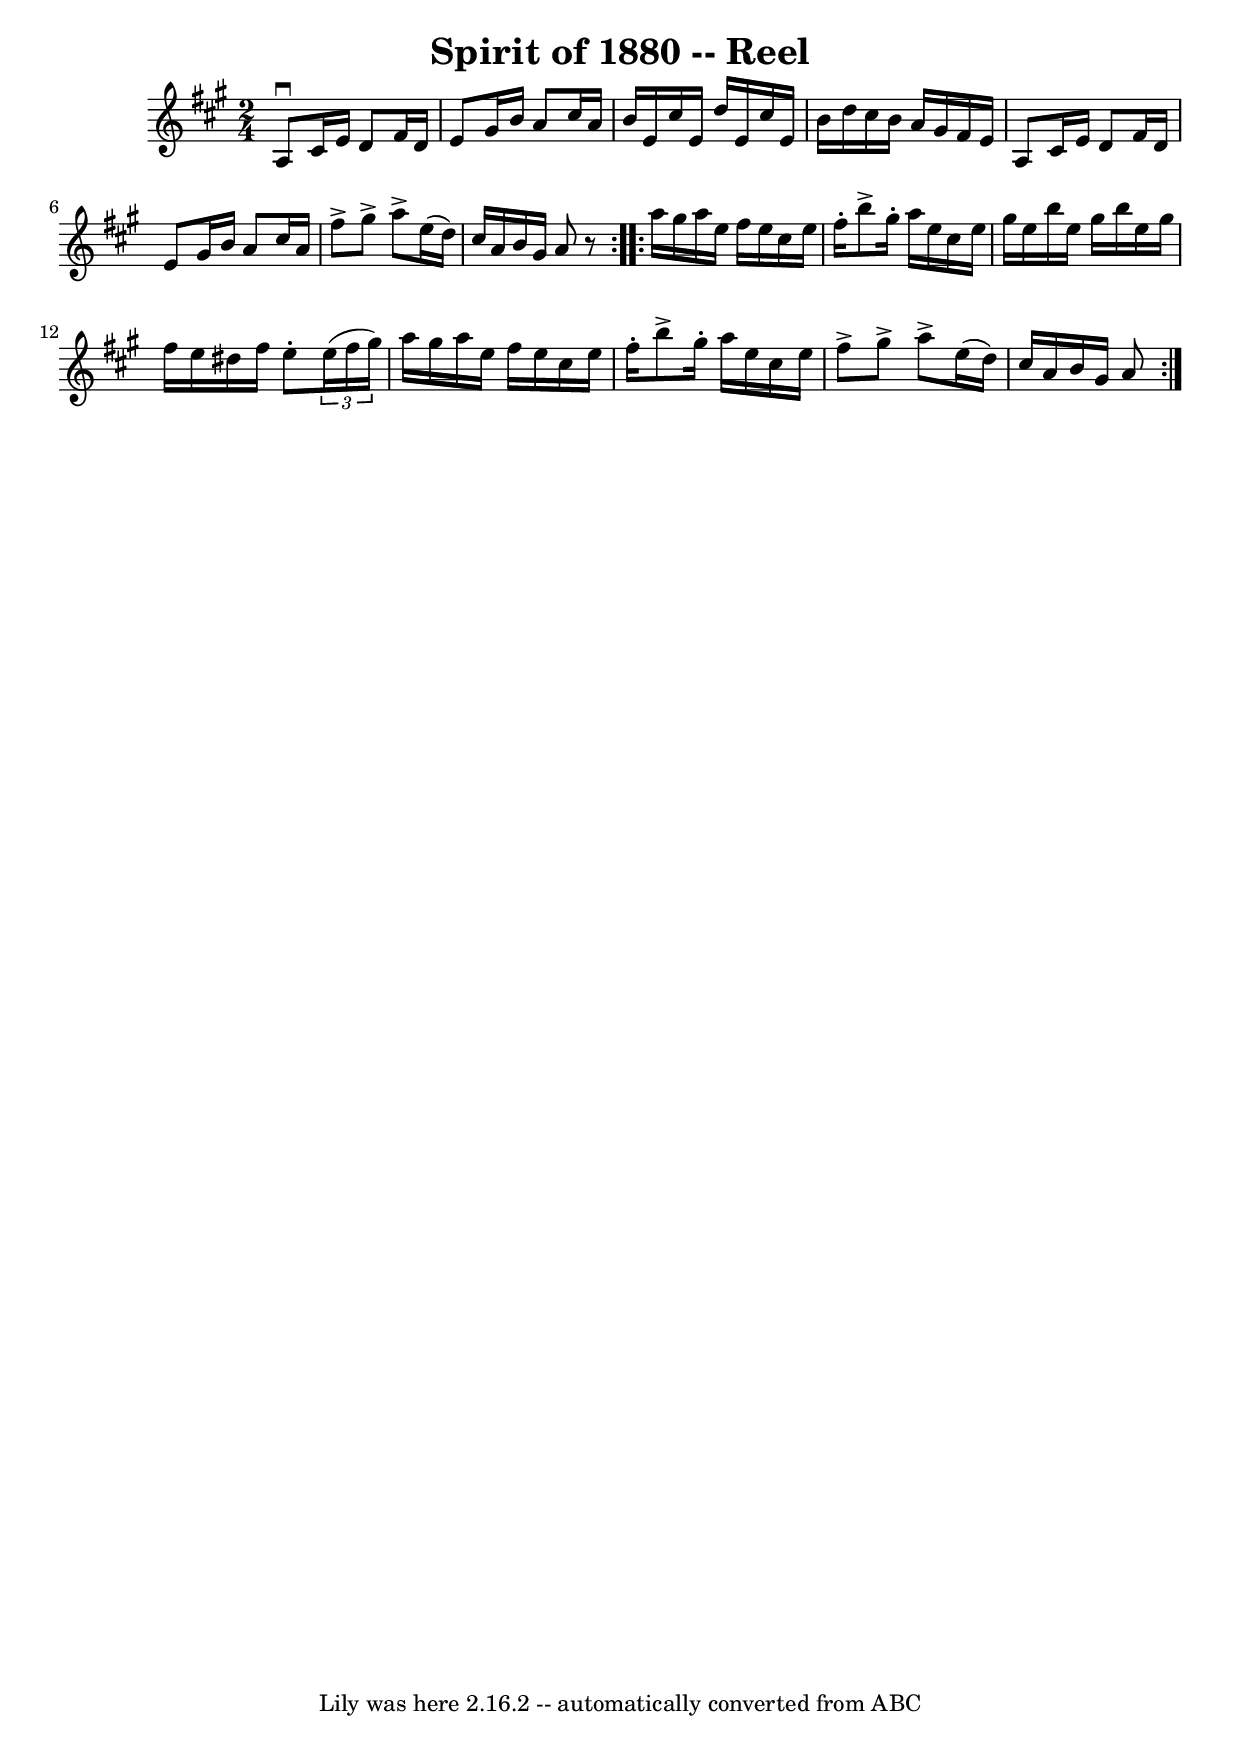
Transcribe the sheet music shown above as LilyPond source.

\version "2.7.40"
\include "Mammoth.ily"
\header {
	%% book = "Ryan's Mammoth Collection"
	crossRefNumber = "1"
	footnotes = "\\\\170"
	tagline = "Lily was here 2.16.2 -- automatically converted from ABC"
	title = "Spirit of 1880 -- Reel"
}
voicedefault =  {


\repeat volta 2 {
\time 2/4 \key a \major a8^\downbow cis'16 e'16 d'8 fis'16    
d'16    |
 e'8 gis'16 b'16 a'8 cis''16 a'16    |
  
 b'16 e'16 cis''16 e'16 d''16 e'16 cis''16 e'16    
|
 b'16 d''16 cis''16 b'16 a'16 gis'16 fis'16 e'16 
   |
 a8 cis'16 e'16 d'8 fis'16 d'16    |
 e'8 
 gis'16 b'16 a'8 cis''16 a'16    |
 fis''8^\accent   
gis''8^\accent a''8^\accent e''16 (d''16)   |
 cis''16    
a'16 b'16 gis'16 a'8    r8   } \repeat volta 2 { a''16 gis''16  
 a''16 e''16 fis''16 e''16 cis''16 e''16    |
 fis''16 
-. b''8^\accent gis''16 -. a''16 e''16 cis''16 e''16    
|
 gis''16 e''16 b''16 e''16 gis''16 b''16 e''16    
gis''16    |
 fis''16 e''16 dis''16 fis''16 e''8 -.   
\times 2/3 { e''16 (fis''16 gis''16) }   |
 a''16    
gis''16 a''16 e''16 fis''16 e''16 cis''16 e''16    |
   
fis''16 -. b''8^\accent gis''16 -. a''16 e''16 cis''16 e''16    
|
 fis''8^\accent gis''8^\accent a''8^\accent e''16 (d''16  
-)   |
 cis''16 a'16 b'16 gis'16 a'8  }   
}

\score{
    <<

	\context Staff="default"
	{
	    \voicedefault 
	}

    >>
	\layout {
	}
	\midi {}
}
